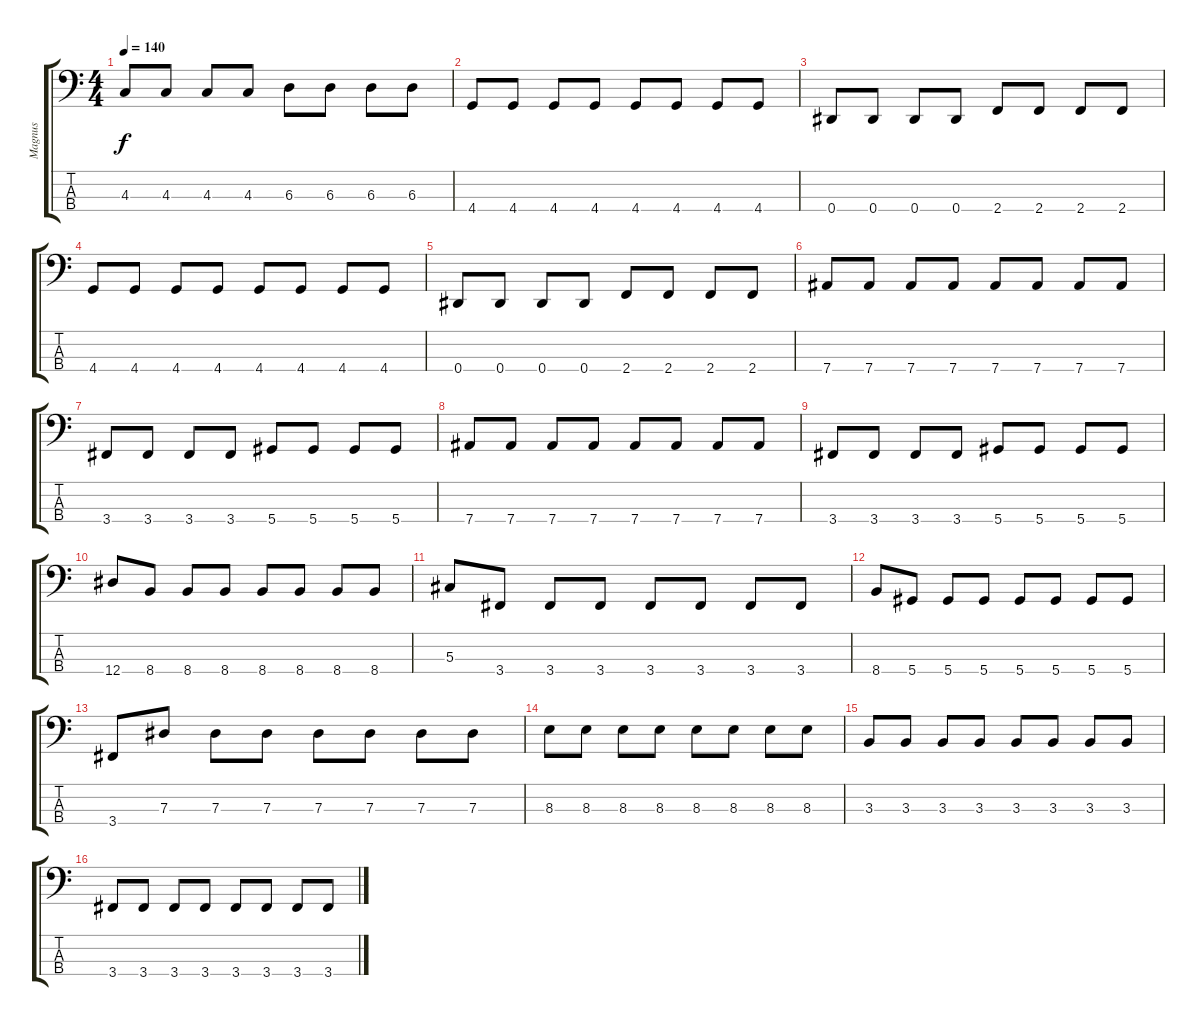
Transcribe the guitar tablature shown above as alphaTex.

\track ("Magnus" "Magnus") {instrument electricbassfinger}
\staff {score tabs}
\tuning (Gb2 Db2 Ab1 Eb1) {hide}
\ts (4 4)
\tempo 140
\clef f4
\ks c
4.3.8{dy f} 4.3.8 4.3.8 4.3.8 6.3.8 6.3.8 6.3.8 6.3.8 |
4.4.8 4.4.8 4.4.8 4.4.8 4.4.8 4.4.8 4.4.8 4.4.8 |
0.4.8 0.4.8 0.4.8 0.4.8 2.4.8 2.4.8 2.4.8 2.4.8 |
4.4.8 4.4.8 4.4.8 4.4.8 4.4.8 4.4.8 4.4.8 4.4.8 |
0.4.8 0.4.8 0.4.8 0.4.8 2.4.8 2.4.8 2.4.8 2.4.8 |
7.4.8 7.4.8 7.4.8 7.4.8 7.4.8 7.4.8 7.4.8 7.4.8 |
3.4.8 3.4.8 3.4.8 3.4.8 5.4.8 5.4.8 5.4.8 5.4.8 |
7.4.8 7.4.8 7.4.8 7.4.8 7.4.8 7.4.8 7.4.8 7.4.8 |
3.4.8 3.4.8 3.4.8 3.4.8 5.4.8 5.4.8 5.4.8 5.4.8 |
12.4.8 8.4.8 8.4.8 8.4.8 8.4.8 8.4.8 8.4.8 8.4.8 |
5.3.8 3.4.8 3.4.8 3.4.8 3.4.8 3.4.8 3.4.8 3.4.8 |
8.4.8 5.4.8 5.4.8 5.4.8 5.4.8 5.4.8 5.4.8 5.4.8 |
3.4.8 7.3.8 7.3.8 7.3.8 7.3.8 7.3.8 7.3.8 7.3.8 |
8.3.8 8.3.8 8.3.8 8.3.8 8.3.8 8.3.8 8.3.8 8.3.8 |
3.3.8 3.3.8 3.3.8 3.3.8 3.3.8 3.3.8 3.3.8 3.3.8 |
3.4.8 3.4.8 3.4.8 3.4.8 3.4.8 3.4.8 3.4.8 3.4.8
